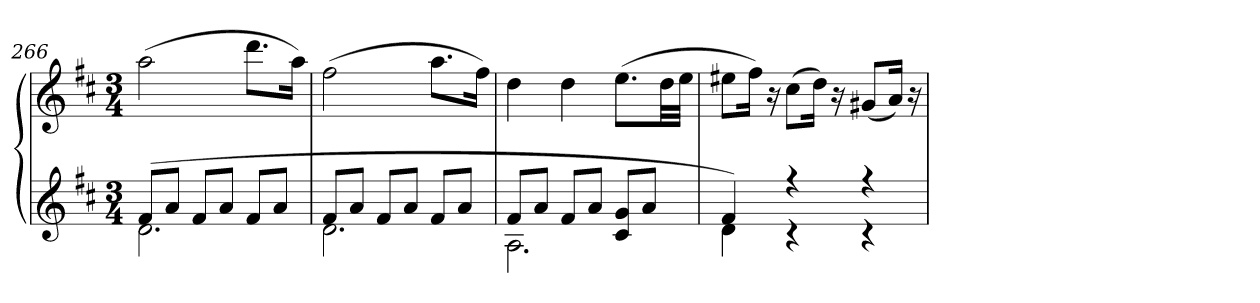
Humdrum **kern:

**kern	**kern
*part1	*part1
*staff2	*staff1
*clefG2	*clefG2
*k[f#c#]	*k[f#c#]
*M3/4	*M3/4
=266	=266
*^	*
(8f#L	2.d	(2aa
8aJ	.	.
8f#L	.	.
8aJ	.	.
8f#L	.	8.dddL
8aJ	.	.
.	.	16aaJk)
=267	=267	=267
8f#L	2.d	(2ff#
8aJ	.	.
8f#L	.	.
8aJ	.	.
8f#L	.	8.aaL
8aJ	.	.
.	.	16ff#Jk)
=268	=268	=268
8f#L	2.A	4dd
8aJ	.	.
8f#L	.	4dd
8aJ	.	.
8c# 8gL	.	(8.eeL
8aJ	.	.
.	.	32ddLL
.	.	32eeJJJ
=269	=269	=269
4f#)	4d	8ee#XL
.	.	16ff#Jk)
.	.	16r
4r	4r	(8cc#L
.	.	16ddJk)
.	.	16r
4r	4r	(8g#XL
.	.	16aJk)
.	.	16r
*v	*v	*
=	=
*-	*-
